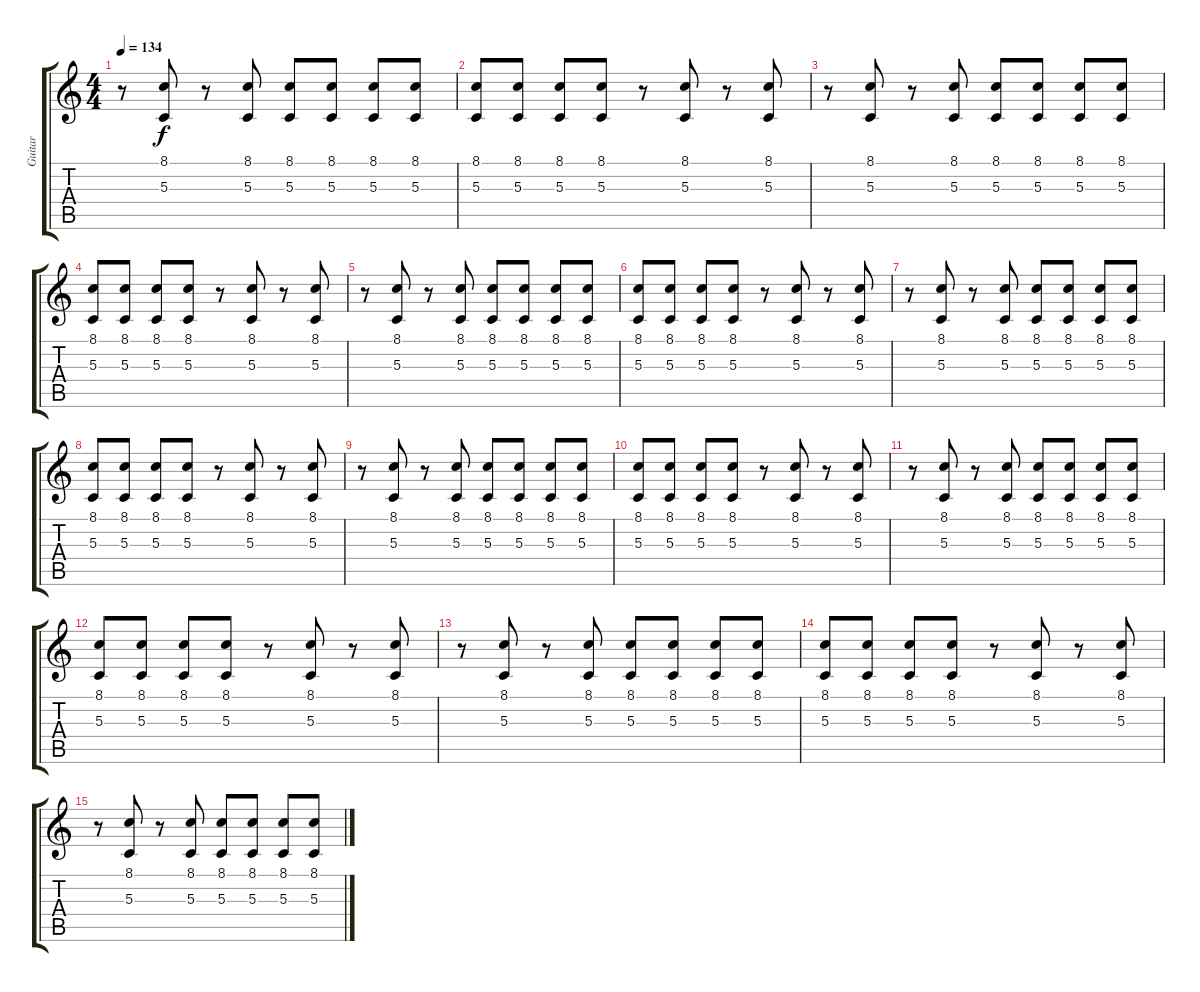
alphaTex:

\track ("Guitar" "Guitar") {instrument lead5charang}
\staff {score tabs}
\tuning (E4 B3 G3 D3 A2 E2) {hide}
\ts (4 4)
\tempo 134
\clef g2
\ks c
r.8{dy f} (8.1 5.3).8 r.8 (8.1 5.3).8 (8.1 5.3).8 (8.1 5.3).8 (8.1 5.3).8 (8.1 5.3).8 |
(8.1 5.3).8 (8.1 5.3).8 (8.1 5.3).8 (8.1 5.3).8 r.8 (8.1 5.3).8 r.8 (8.1 5.3).8 |
r.8 (8.1 5.3).8 r.8 (8.1 5.3).8 (8.1 5.3).8 (8.1 5.3).8 (8.1 5.3).8 (8.1 5.3).8 |
(8.1 5.3).8 (8.1 5.3).8 (8.1 5.3).8 (8.1 5.3).8 r.8 (8.1 5.3).8 r.8 (8.1 5.3).8 |
r.8 (8.1 5.3).8 r.8 (8.1 5.3).8 (8.1 5.3).8 (8.1 5.3).8 (8.1 5.3).8 (8.1 5.3).8 |
(8.1 5.3).8 (8.1 5.3).8 (8.1 5.3).8 (8.1 5.3).8 r.8 (8.1 5.3).8 r.8 (8.1 5.3).8 |
r.8 (8.1 5.3).8 r.8 (8.1 5.3).8 (8.1 5.3).8 (8.1 5.3).8 (8.1 5.3).8 (8.1 5.3).8 |
(8.1 5.3).8 (8.1 5.3).8 (8.1 5.3).8 (8.1 5.3).8 r.8 (8.1 5.3).8 r.8 (8.1 5.3).8 |
r.8 (8.1 5.3).8 r.8 (8.1 5.3).8 (8.1 5.3).8 (8.1 5.3).8 (8.1 5.3).8 (8.1 5.3).8 |
(8.1 5.3).8 (8.1 5.3).8 (8.1 5.3).8 (8.1 5.3).8 r.8 (8.1 5.3).8 r.8 (8.1 5.3).8 |
r.8 (8.1 5.3).8 r.8 (8.1 5.3).8 (8.1 5.3).8 (8.1 5.3).8 (8.1 5.3).8 (8.1 5.3).8 |
(8.1 5.3).8 (8.1 5.3).8 (8.1 5.3).8 (8.1 5.3).8 r.8 (8.1 5.3).8 r.8 (8.1 5.3).8 |
r.8 (8.1 5.3).8 r.8 (8.1 5.3).8 (8.1 5.3).8 (8.1 5.3).8 (8.1 5.3).8 (8.1 5.3).8 |
(8.1 5.3).8 (8.1 5.3).8 (8.1 5.3).8 (8.1 5.3).8 r.8 (8.1 5.3).8 r.8 (8.1 5.3).8 |
r.8 (8.1 5.3).8 r.8 (8.1 5.3).8 (8.1 5.3).8 (8.1 5.3).8 (8.1 5.3).8 (8.1 5.3).8
